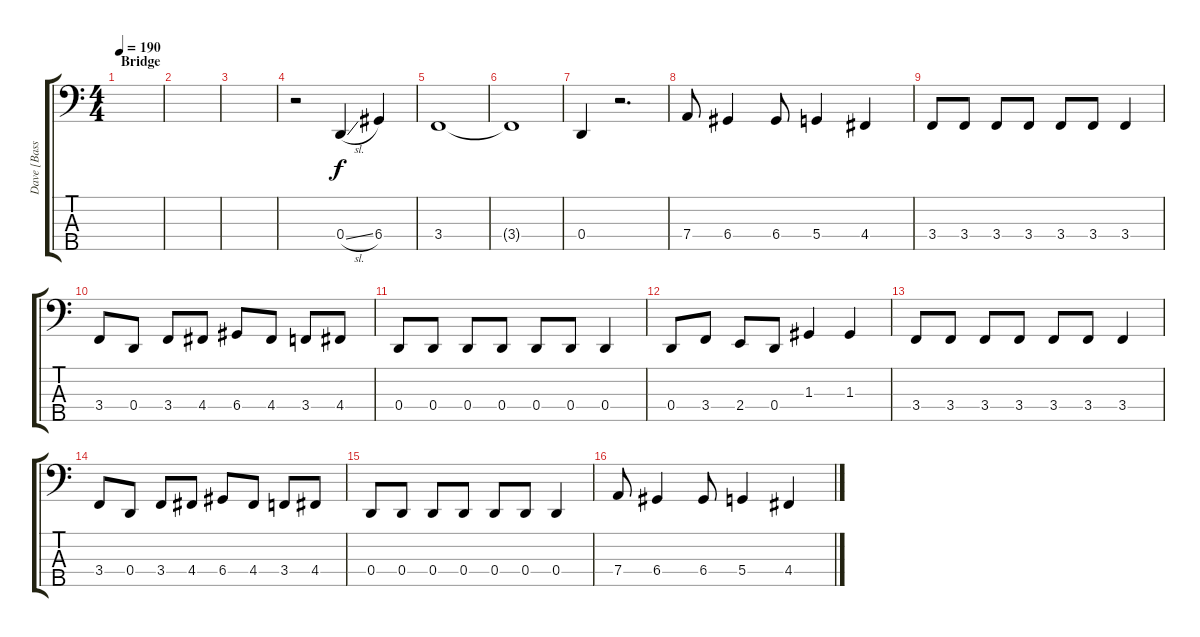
\track ("Dave [Bass]" "Dave [Bass") {instrument electricbasspick}
\staff {score tabs}
\tuning (F2 C2 G1 D1 A0) {hide}
\ts (4 4)
\section ("" "Bridge")
\tempo 190
\clef f4
\ks c
|
|
|
r.2 0.4{sl}.4 6.4.4 |
3.4.1 |
3.4{t}.1 |
0.4.4 r.2{d} |
7.4.8 6.4.4 6.4.8 5.4.4 4.4.4 |
3.4.8 3.4.8 3.4.8 3.4.8 3.4.8 3.4.8 3.4.4 |
3.4.8 0.4.8 3.4.8 4.4.8 6.4.8 4.4.8 3.4.8 4.4.8 |
0.4.8 0.4.8 0.4.8 0.4.8 0.4.8 0.4.8 0.4.4 |
0.4.8 3.4.8 2.4.8 0.4.8 1.3.4 1.3.4 |
3.4.8 3.4.8 3.4.8 3.4.8 3.4.8 3.4.8 3.4.4 |
3.4.8 0.4.8 3.4.8 4.4.8 6.4.8 4.4.8 3.4.8 4.4.8 |
0.4.8 0.4.8 0.4.8 0.4.8 0.4.8 0.4.8 0.4.4 |
7.4.8 6.4.4 6.4.8 5.4.4 4.4.4
